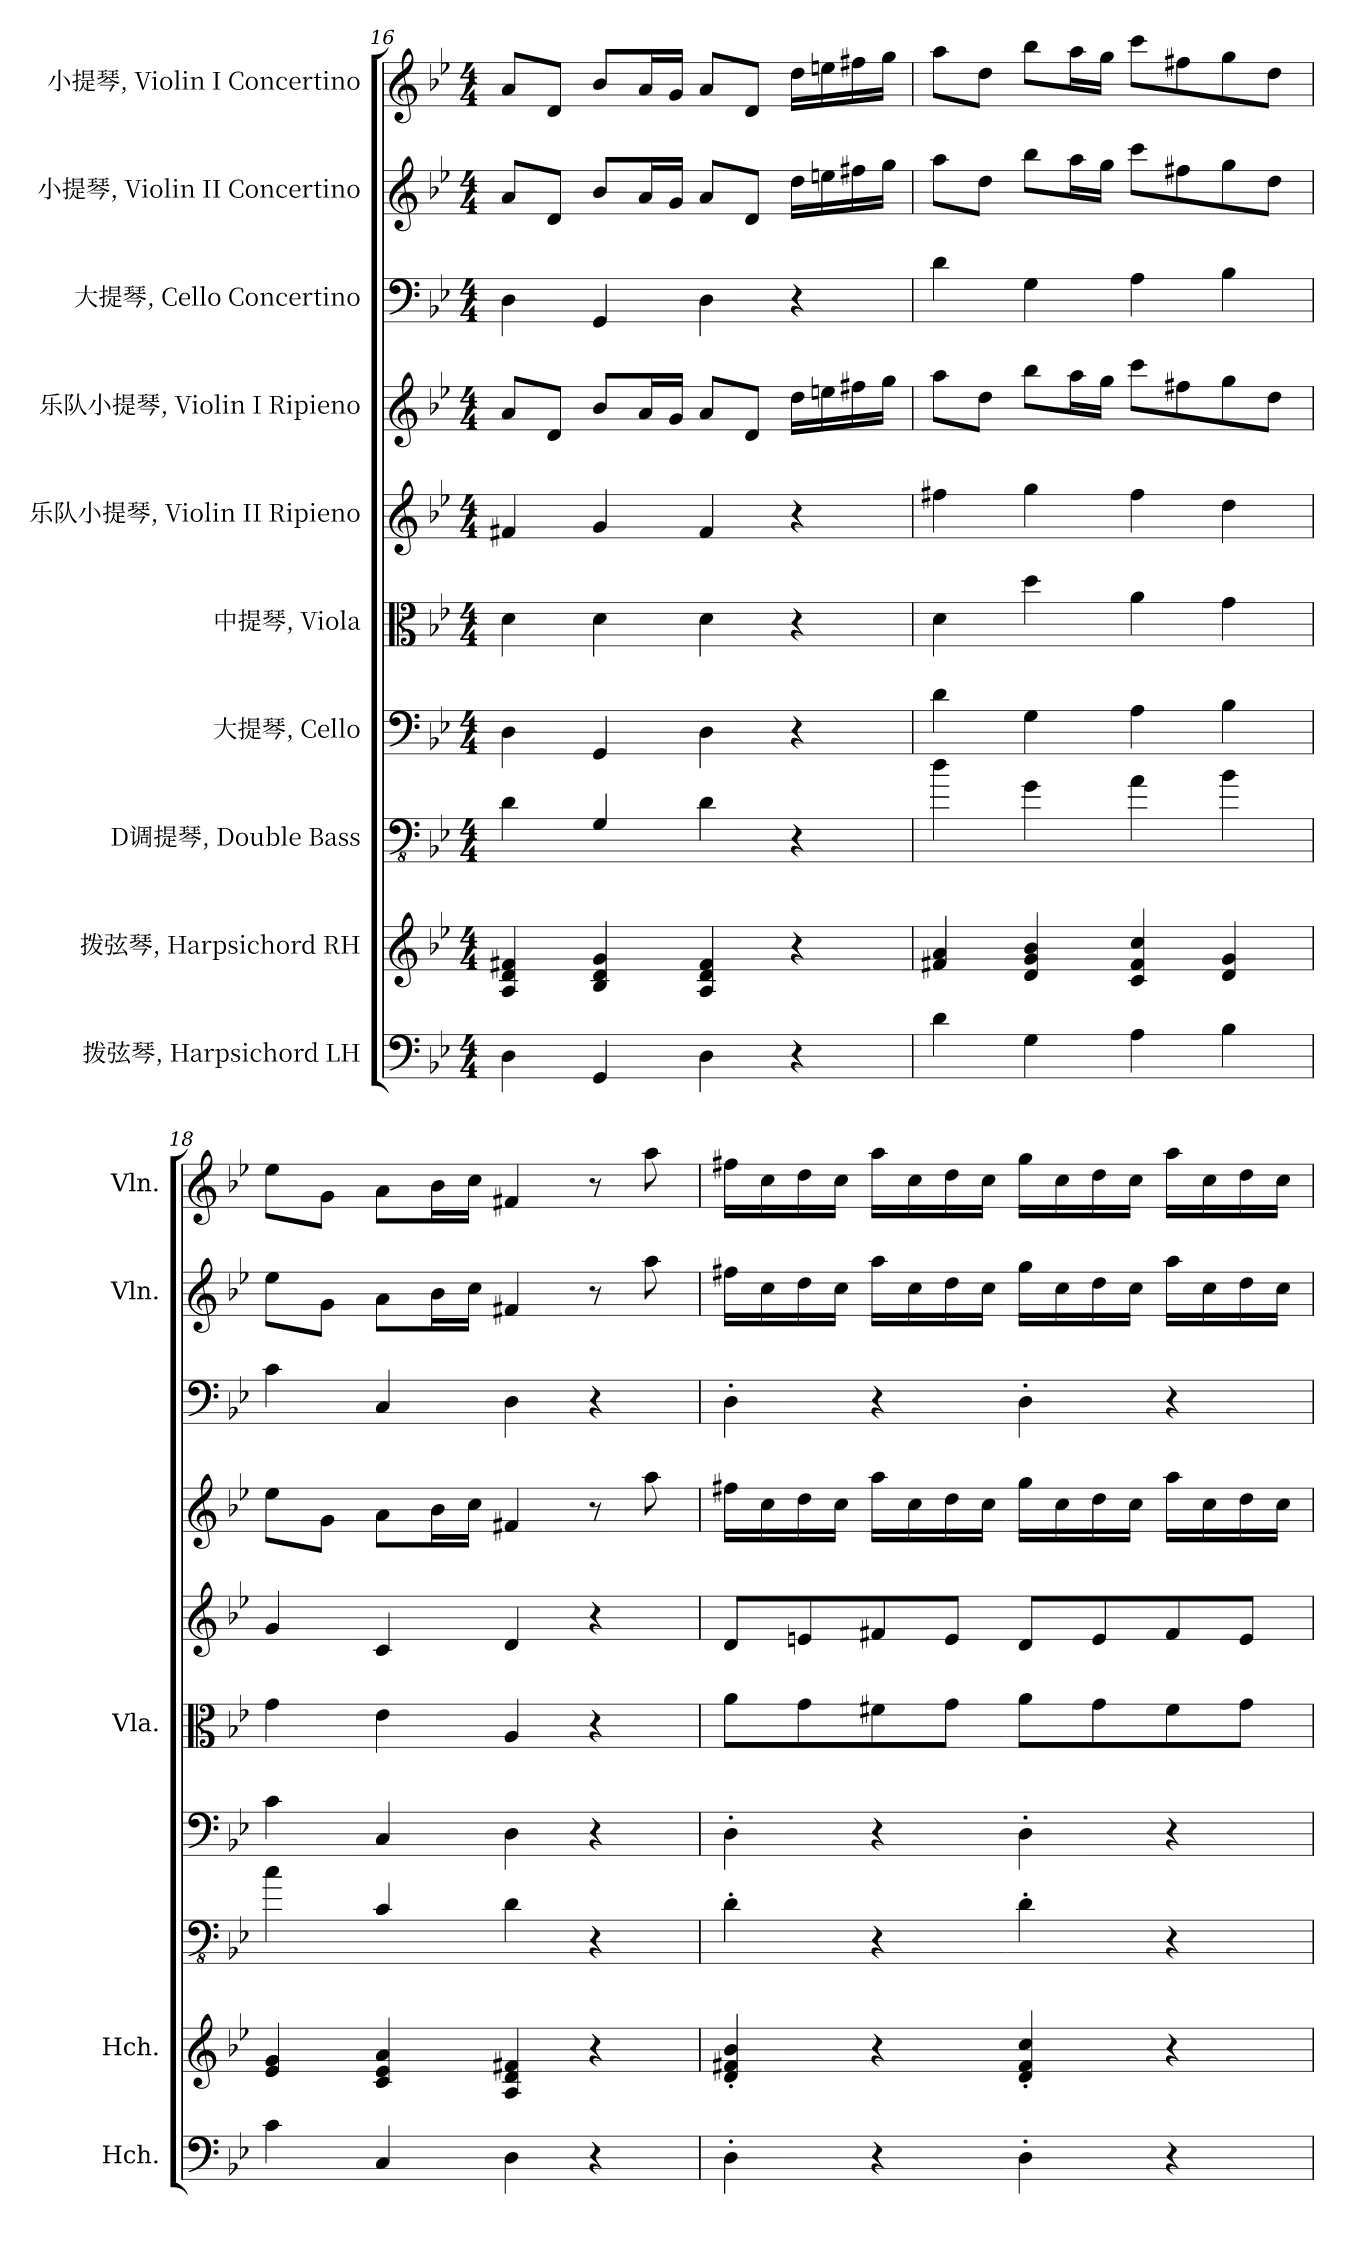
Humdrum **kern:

**kern	**kern	**kern	**kern	**kern	**kern	**kern	**kern	**kern	**kern
*part10	*part9	*part8	*part7	*part6	*part5	*part4	*part3	*part2	*part1
*staff10	*staff9	*staff8	*staff7	*staff6	*staff5	*staff4	*staff3	*staff2	*staff1
*I"拨弦琴, Harpsichord LH	*I"拨弦琴, Harpsichord RH	*I"D调提琴, Double Bass	*I"大提琴, Cello	*I"中提琴, Viola	*I"乐队小提琴, Violin II Ripieno	*I"乐队小提琴, Violin I Ripieno	*I"大提琴, Cello Concertino	*I"小提琴, Violin II Concertino	*I"小提琴, Violin I Concertino
*I'Hch.	*I'Hch.	*	*	*I'Vla.	*	*	*	*I'Vln.	*I'Vln.
*clefF4	*clefG2	*clefFv4	*clefF4	*clefC3	*clefG2	*clefG2	*clefF4	*clefG2	*clefG2
*	*	*ITrd7c12	*	*	*	*	*	*	*
*k[b-e-]	*k[b-e-]	*k[b-e-]	*k[b-e-]	*k[b-e-]	*k[b-e-]	*k[b-e-]	*k[b-e-]	*k[b-e-]	*k[b-e-]
*M4/4	*M4/4	*M4/4	*M4/4	*M4/4	*M4/4	*M4/4	*M4/4	*M4/4	*M4/4
=16	=16	=16	=16	=16	=16	=16	=16	=16	=16
4D\	4A/ 4d/ 4f#X/	4DD\	4D\	4d\	4f#X/	8a/L	4D\	8a/L	8a/L
.	.	.	.	.	.	8d/J	.	8d/J	8d/J
4GG/	4B-/ 4d/ 4g/	4GGG/	4GG/	4d\	4g/	8b-/L	4GG/	8b-/L	8b-/L
.	.	.	.	.	.	16a/L	.	16a/L	16a/L
.	.	.	.	.	.	16g/JJ	.	16g/JJ	16g/JJ
4D\	4A/ 4d/ 4f#/	4DD\	4D\	4d\	4f#/	8a/L	4D\	8a/L	8a/L
.	.	.	.	.	.	8d/J	.	8d/J	8d/J
4r	4r	4r	4r	4r	4r	16dd\LL	4r	16dd\LL	16dd\LL
.	.	.	.	.	.	16een\	.	16een\	16een\
.	.	.	.	.	.	16ff#X\	.	16ff#X\	16ff#X\
.	.	.	.	.	.	16gg\JJ	.	16gg\JJ	16gg\JJ
!!LO:PB:g=z
=17	=17	=17	=17	=17	=17	=17	=17	=17	=17
4d\	4f#X/ 4a/	4D\	4d\	4d\	4ff#X\	8aa\L	4d\	8aa\L	8aa\L
.	.	.	.	.	.	8dd\J	.	8dd\J	8dd\J
4G\	4d/ 4g/ 4b-/	4GG\	4G\	4dd\	4gg\	8bb-\L	4G\	8bb-\L	8bb-\L
.	.	.	.	.	.	16aa\L	.	16aa\L	16aa\L
.	.	.	.	.	.	16gg\JJ	.	16gg\JJ	16gg\JJ
4A\	4c/ 4f#/ 4cc/	4AA\	4A\	4a\	4ff#\	8ccc\L	4A\	8ccc\L	8ccc\L
.	.	.	.	.	.	8ff#X\	.	8ff#X\	8ff#X\
4B-\	4d/ 4g/	4BB-\	4B-\	4g\	4dd\	8gg\	4B-\	8gg\	8gg\
.	.	.	.	.	.	8dd\J	.	8dd\J	8dd\J
=18	=18	=18	=18	=18	=18	=18	=18	=18	=18
4c\	4e-/ 4g/	4C\	4c\	4g\	4g/	8ee-\L	4c\	8ee-\L	8ee-\L
.	.	.	.	.	.	8g\J	.	8g\J	8g\J
4C/	4c/ 4e-/ 4a/	4CC/	4C/	4e-\	4c/	8a\L	4C/	8a\L	8a\L
.	.	.	.	.	.	16b-\L	.	16b-\L	16b-\L
.	.	.	.	.	.	16cc\JJ	.	16cc\JJ	16cc\JJ
4D\	4A/ 4d/ 4f#X/	4DD\	4D\	4A/	4d/	4f#X/	4D\	4f#X/	4f#X/
4r	4r	4r	4r	4r	4r	8r	4r	8r	8r
.	.	.	.	.	.	8aa\	.	8aa\	8aa\
=19	=19	=19	=19	=19	=19	=19	=19	=19	=19
4D'\	4d/' 4f#X/' 4b-/'	4DD'\	4D'\	8a\L	8d/L	16ff#X\LL	4D'\	16ff#X\LL	16ff#X\LL
.	.	.	.	.	.	16cc\	.	16cc\	16cc\
.	.	.	.	8g\	8en/	16dd\	.	16dd\	16dd\
.	.	.	.	.	.	16cc\JJ	.	16cc\JJ	16cc\JJ
4r	4r	4r	4r	8f#X\	8f#X/	16aa\LL	4r	16aa\LL	16aa\LL
.	.	.	.	.	.	16cc\	.	16cc\	16cc\
.	.	.	.	8g\J	8e/J	16dd\	.	16dd\	16dd\
.	.	.	.	.	.	16cc\JJ	.	16cc\JJ	16cc\JJ
4D'\	4d/' 4f#/' 4cc/'	4DD'\	4D'\	8a\L	8d/L	16gg\LL	4D'\	16gg\LL	16gg\LL
.	.	.	.	.	.	16cc\	.	16cc\	16cc\
.	.	.	.	8g\	8e/	16dd\	.	16dd\	16dd\
.	.	.	.	.	.	16cc\JJ	.	16cc\JJ	16cc\JJ
4r	4r	4r	4r	8f#\	8f#/	16aa\LL	4r	16aa\LL	16aa\LL
.	.	.	.	.	.	16cc\	.	16cc\	16cc\
.	.	.	.	8g\J	8e/J	16dd\	.	16dd\	16dd\
.	.	.	.	.	.	16cc\JJ	.	16cc\JJ	16cc\JJ
=	=	=	=	=	=	=	=	=	=
*-	*-	*-	*-	*-	*-	*-	*-	*-	*-
